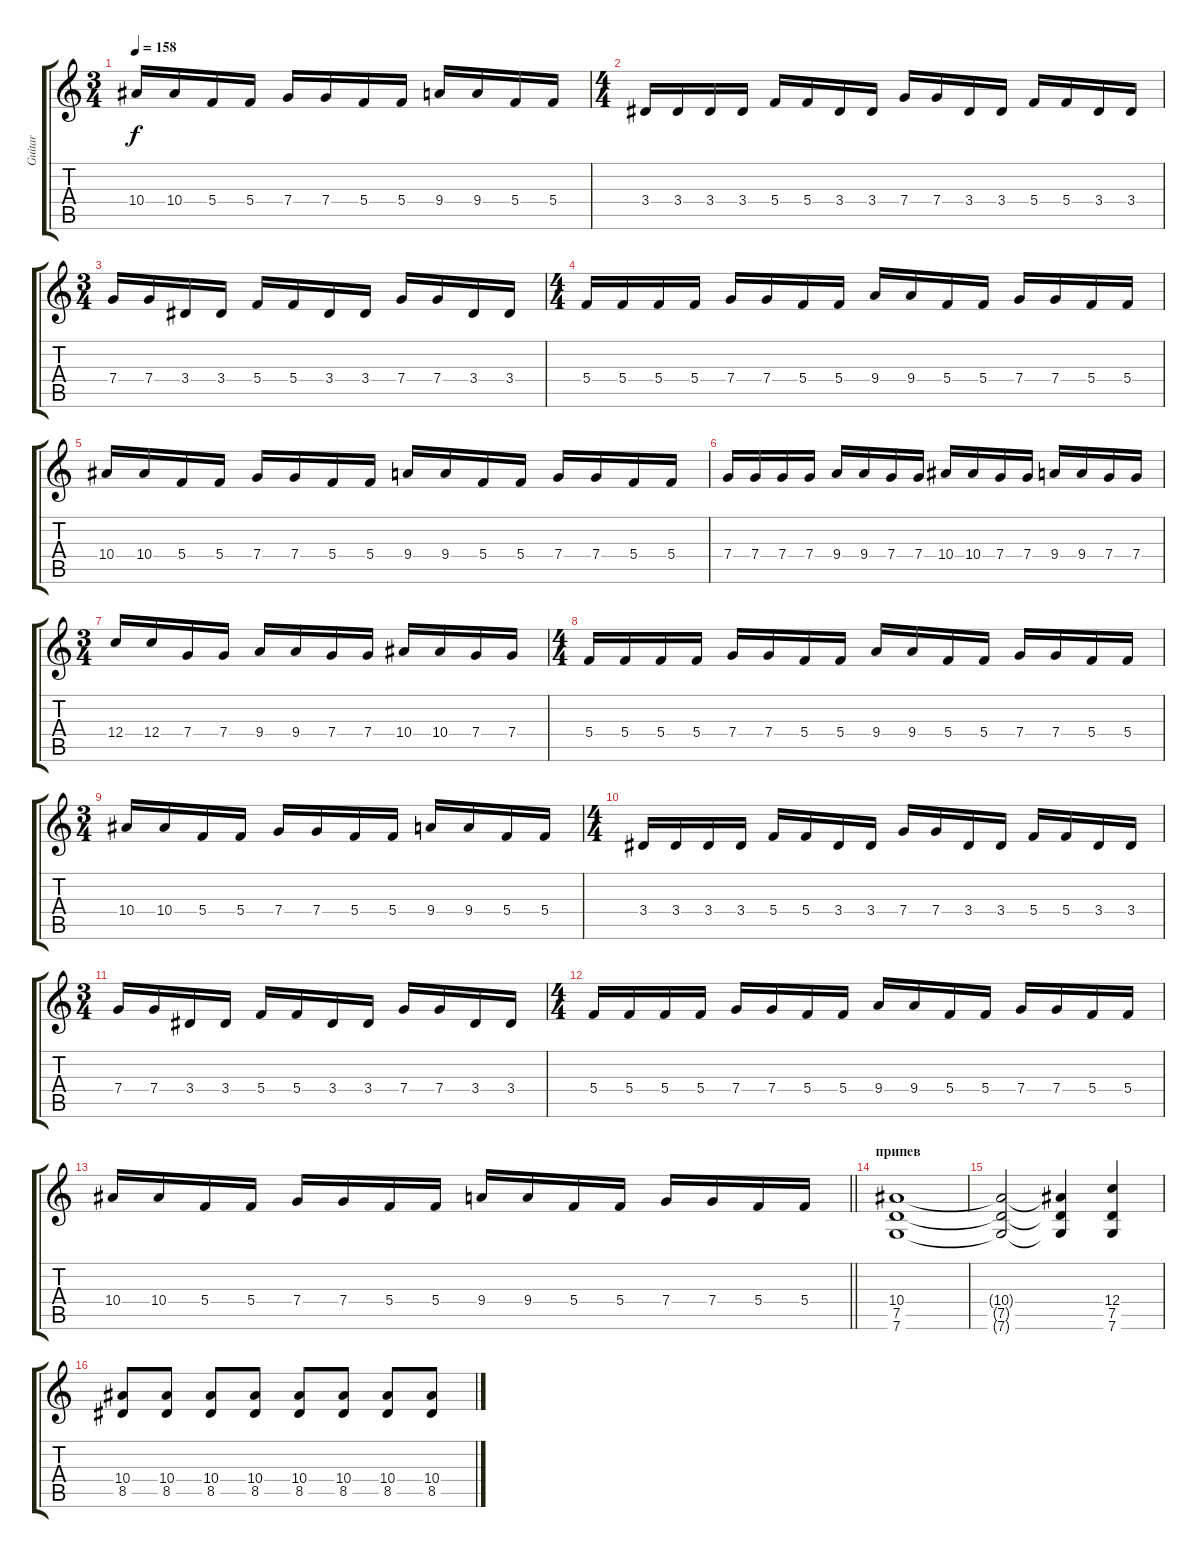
\track ("Guitar" "Guitar") {instrument distortionguitar}
\staff {score tabs}
\tuning (D4 A3 F3 C3 G2 C2) {hide}
\ts (3 4)
\tempo 158
\clef g2
\ks c
10.4.16{dy f} 10.4.16 5.4.16 5.4.16 7.4.16 7.4.16 5.4.16 5.4.16 9.4.16 9.4.16 5.4.16 5.4.16 |
\ts (4 4)
3.4.16 3.4.16 3.4.16 3.4.16 5.4.16 5.4.16 3.4.16 3.4.16 7.4.16 7.4.16 3.4.16 3.4.16 5.4.16 5.4.16 3.4.16 3.4.16 |
\ts (3 4)
7.4.16 7.4.16 3.4.16 3.4.16 5.4.16 5.4.16 3.4.16 3.4.16 7.4.16 7.4.16 3.4.16 3.4.16 |
\ts (4 4)
5.4.16 5.4.16 5.4.16 5.4.16 7.4.16 7.4.16 5.4.16 5.4.16 9.4.16 9.4.16 5.4.16 5.4.16 7.4.16 7.4.16 5.4.16 5.4.16 |
10.4.16 10.4.16 5.4.16 5.4.16 7.4.16 7.4.16 5.4.16 5.4.16 9.4.16 9.4.16 5.4.16 5.4.16 7.4.16 7.4.16 5.4.16 5.4.16 |
7.4.16 7.4.16 7.4.16 7.4.16 9.4.16 9.4.16 7.4.16 7.4.16 10.4.16 10.4.16 7.4.16 7.4.16 9.4.16 9.4.16 7.4.16 7.4.16 |
\ts (3 4)
12.4.16 12.4.16 7.4.16 7.4.16 9.4.16 9.4.16 7.4.16 7.4.16 10.4.16 10.4.16 7.4.16 7.4.16 |
\ts (4 4)
5.4.16 5.4.16 5.4.16 5.4.16 7.4.16 7.4.16 5.4.16 5.4.16 9.4.16 9.4.16 5.4.16 5.4.16 7.4.16 7.4.16 5.4.16 5.4.16 |
\ts (3 4)
10.4.16 10.4.16 5.4.16 5.4.16 7.4.16 7.4.16 5.4.16 5.4.16 9.4.16 9.4.16 5.4.16 5.4.16 |
\ts (4 4)
3.4.16 3.4.16 3.4.16 3.4.16 5.4.16 5.4.16 3.4.16 3.4.16 7.4.16 7.4.16 3.4.16 3.4.16 5.4.16 5.4.16 3.4.16 3.4.16 |
\ts (3 4)
7.4.16 7.4.16 3.4.16 3.4.16 5.4.16 5.4.16 3.4.16 3.4.16 7.4.16 7.4.16 3.4.16 3.4.16 |
\ts (4 4)
5.4.16 5.4.16 5.4.16 5.4.16 7.4.16 7.4.16 5.4.16 5.4.16 9.4.16 9.4.16 5.4.16 5.4.16 7.4.16 7.4.16 5.4.16 5.4.16 |
\barLineRight lightlight
10.4.16 10.4.16 5.4.16 5.4.16 7.4.16 7.4.16 5.4.16 5.4.16 9.4.16 9.4.16 5.4.16 5.4.16 7.4.16 7.4.16 5.4.16 5.4.16 |
\section ("" "припев")
(10.4 7.5 7.6).1{instrument distortionguitar} |
(10.4{t} 7.5{t} 7.6{t}).2 (10.4{t} 7.5{t} 7.6{t}).4 (12.4 7.5 7.6).4 |
(10.4 8.5).8 (10.4 8.5).8 (10.4 8.5).8 (10.4 8.5).8 (10.4 8.5).8 (10.4 8.5).8 (10.4 8.5).8 (10.4 8.5).8
